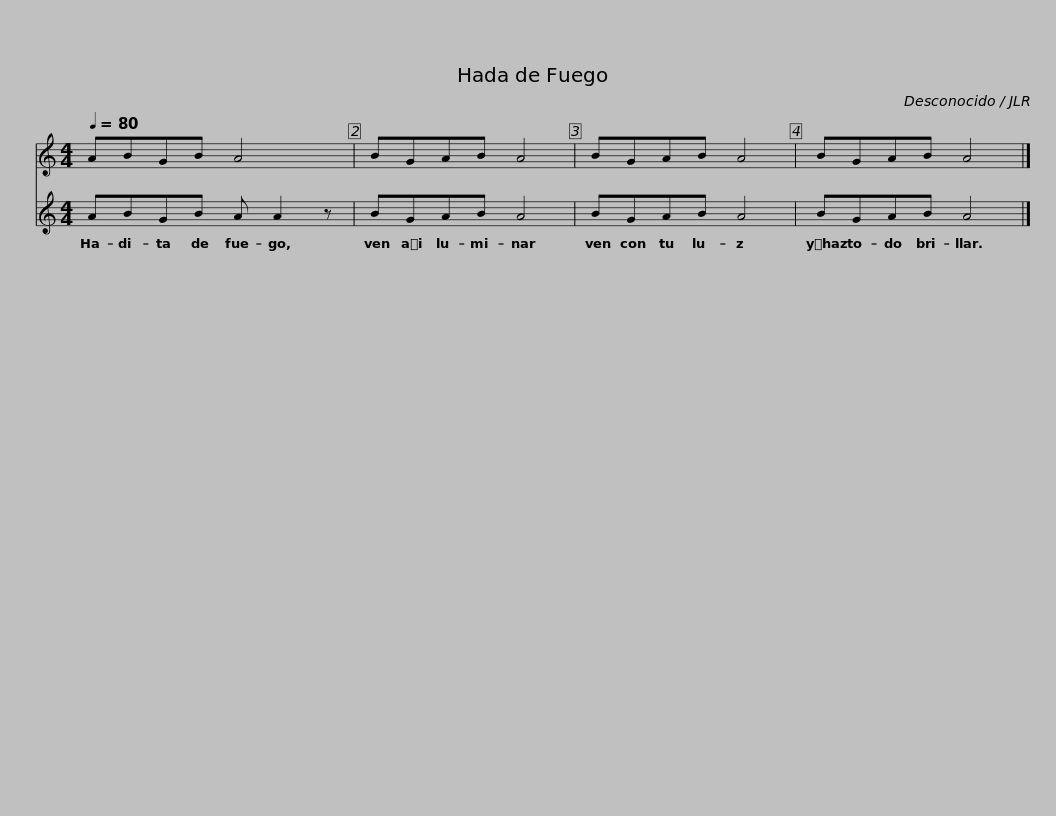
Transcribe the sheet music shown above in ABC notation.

X:1
%%score 1 2
L:1/8
Q:1/4=80
M:4/4
I:linebreak $
K:C
V:1 treble
V:2 treble
V:1
 ABGB A4 | BGAB A4 | BGAB A4 | BGAB A4 |] %4
V:2
 ABGB A A2 z | BGAB A4 | BGAB A4 | BGAB A4 |] %4
